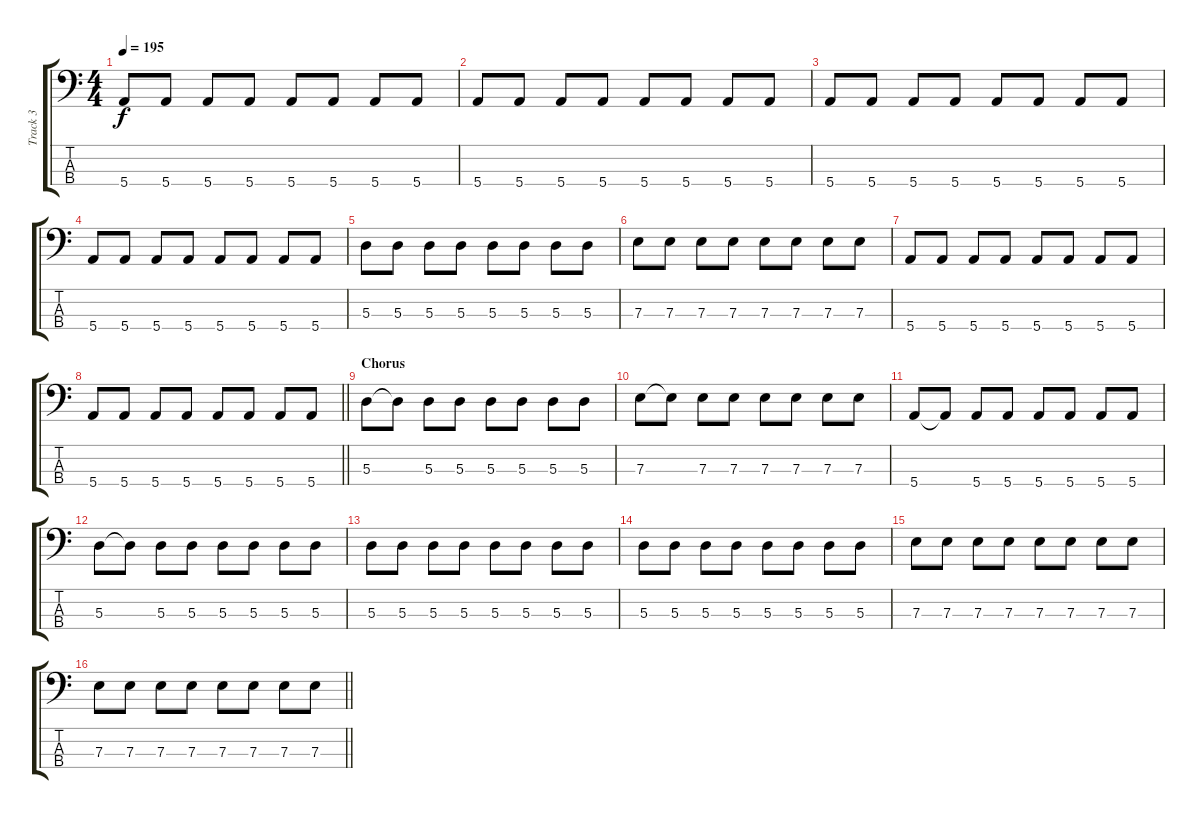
\track ("Track 3" "Track 3") {instrument electricbasspick}
\staff {score tabs}
\tuning (G2 D2 A1 E1) {hide}
\ts (4 4)
\tempo 195
\clef f4
\ks c
5.4.8{dy f} 5.4.8 5.4.8 5.4.8 5.4.8 5.4.8 5.4.8 5.4.8 |
5.4.8 5.4.8 5.4.8 5.4.8 5.4.8 5.4.8 5.4.8 5.4.8 |
5.4.8 5.4.8 5.4.8 5.4.8 5.4.8 5.4.8 5.4.8 5.4.8 |
5.4.8 5.4.8 5.4.8 5.4.8 5.4.8 5.4.8 5.4.8 5.4.8 |
5.3.8 5.3.8 5.3.8 5.3.8 5.3.8 5.3.8 5.3.8 5.3.8 |
7.3.8 7.3.8 7.3.8 7.3.8 7.3.8 7.3.8 7.3.8 7.3.8 |
5.4.8 5.4.8 5.4.8 5.4.8 5.4.8 5.4.8 5.4.8 5.4.8 |
\barLineRight lightlight
5.4.8 5.4.8 5.4.8 5.4.8 5.4.8 5.4.8 5.4.8 5.4.8 |
\section ("" "Chorus")
5.3.8 5.3{t}.8 5.3.8 5.3.8 5.3.8 5.3.8 5.3.8 5.3.8 |
7.3.8 7.3{t}.8 7.3.8 7.3.8 7.3.8 7.3.8 7.3.8 7.3.8 |
5.4.8 5.4{t}.8 5.4.8 5.4.8 5.4.8 5.4.8 5.4.8 5.4.8 |
5.3.8 5.3{t}.8 5.3.8 5.3.8 5.3.8 5.3.8 5.3.8 5.3.8 |
5.3.8 5.3.8 5.3.8 5.3.8 5.3.8 5.3.8 5.3.8 5.3.8 |
5.3.8 5.3.8 5.3.8 5.3.8 5.3.8 5.3.8 5.3.8 5.3.8 |
7.3.8 7.3.8 7.3.8 7.3.8 7.3.8 7.3.8 7.3.8 7.3.8 |
\barLineRight lightlight
7.3.8 7.3.8 7.3.8 7.3.8 7.3.8 7.3.8 7.3.8 7.3.8
